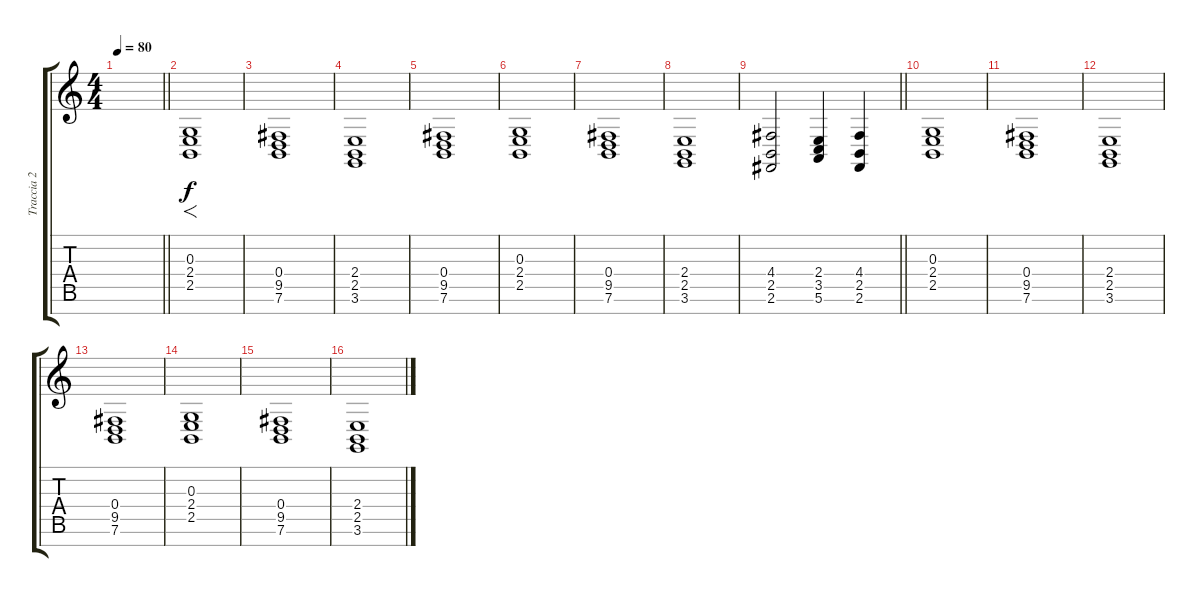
\track ("Traccia 2" "Traccia 2") {instrument choiraahs}
\staff {score tabs}
\tuning (E4 B3 G3 D3 A2 E2 B1) {hide}
\ts (4 4)
\tempo 80
\clef g2
\barLineRight lightlight
\ks c
|
\section ("" "")
(0.3 2.4 2.5).1{f} |
(0.4 9.5 7.6).1 |
(2.4 2.5 3.6).1 |
(0.4 9.5 7.6).1 |
(0.3 2.4 2.5).1 |
(0.4 9.5 7.6).1 |
(2.4 2.5 3.6).1 |
\barLineRight lightlight
(4.4 2.5 2.6).2 (2.4 3.5 5.6).4 (4.4 2.5 2.6).4 |
\section ("" "")
(0.3 2.4 2.5).1 |
(0.4 9.5 7.6).1 |
(2.4 2.5 3.6).1 |
(0.4 9.5 7.6).1 |
(0.3 2.4 2.5).1 |
(0.4 9.5 7.6).1 |
(2.4 2.5 3.6).1
